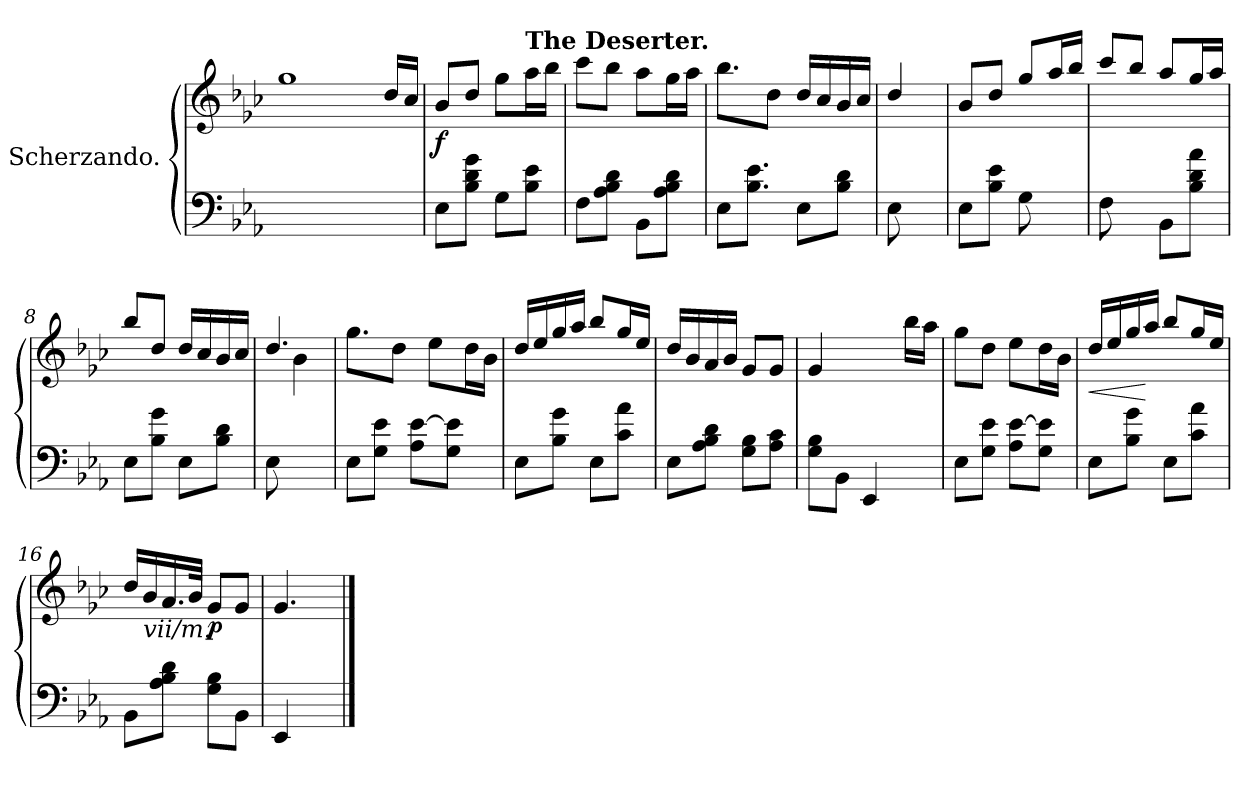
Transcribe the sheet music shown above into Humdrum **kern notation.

**kern	**kern	**dynam
*part1	*part1	*part1
*staff2	*staff1	*staff1/2
*I"Scherzando.	*	*
*clefF4	*clefG3	*
*k[b-e-a-]	*k[b-e-a-]	*
=1	=1	=1
1ryy	1ee-	.
8ryy	16b-/LL	.
.	16a-/JJ	.
=2	=2	=2
!	!	!LO:DY:b
8E-\L	8g/L	f
8B-\ 8d\ 8g\J	8b-/J	.
8G\L	8ee-\L	.
!	!LO:TX:a:B:t=The Deserter.	!
8B-\ 8e-\J	16ff\L	.
.	16gg\JJ	.
=3	=3	=3
8F\L	8aa-\L	.
8A-\ 8B-\ 8d\J	8gg\J	.
8BB-\L	8ff\L	.
8A-\ 8B-\ 8d\J	16ee-\L	.
.	16ff\JJ	.
=4	=4	=4
8E-\L	8.gg\L	.
8.B-\ 8.e-\J	.	.
.	8b-\J	.
8E-\L	16b-/LL	.
.	16a-/	.
8B-\ 8d\J	16g/	.
.	16a-/JJ	.
=5	=5	=5
8E-\L	4b-/	.
8ryy	.	.
=6	=6	=6
*	*^	*
8E-\L	8g/L	4.ryy	.
8B-\ 8e-\J	8b-/J	.	.
8G\L	8ee-/L	.	.
8ryy	16ff/L	8e-\ 8b-\J	.
.	16gg/JJ	.	.
!!LO:LB:g=z	!!
=7	=7	=7	=7
*^	*	*	*
8F\L	4ryy	8aa-/L	8ryy	.
4.ryy	.	8gg/J	8c\ 8a-\J	.
.	8BB-\L	8ff/L	4ryy	.
.	8B-\ 8d\ 8a-\J	16ee-/L	.	.
.	.	16ff/JJ	.	.
*	*	*v	*v	*
=8	=8	=8	=8
8E-\L	4ryy	8gg/L	.
8B-\ 8g\J	.	8b-/J	.
4ryy	8E-\L	16b-/LL	.
.	.	16a-/	.
.	8B-\ 8d\J	16g/	.
.	.	16a-/JJ	.
*v	*v	*	*
=9	=9	=9
*	*^	*
8E-\L	4.b-/	8ryy	.
4ryy	.	4g\	.
*	*v	*v	*
=10	=10	=10
8E-\L	8.ee-\L	.
8G\ 8e-\J	.	.
.	8b-\J	.
8A-\ [>8e-\L	.	.
.	8cc\L	.
8G\ 8e-\]J	.	.
.	16b-\L	.
16ryy	16g\JJ	.
=11	=11	=11
*^	*	*
8E-\L	4ryy	16b-/LL	.
.	.	16cc/	.
8B-\ 8g\J	.	16ee-/	.
.	.	16ff/JJ	.
4ryy	8E-\L	8gg/L	.
.	8c\ 8a-\J	16ee-/L	.
.	.	16cc/JJ	.
*v	*v	*	*
!!LO:LB:g=z
=12	=12	=12
8E-\L	16b-/LL	.
.	16g/	.
8A-\ 8B-\ 8d\J	16f/	.
.	16g/JJ	.
8G\ 8B-\L	8e-/L	.
8A-\ 8c\J	8e-/J	.
=13	=13	=13
8G\ 8B-\L	4e-/	.
8BB-\J	.	.
4EE-/	4ryy	.
8ryy	16gg\LL	.
.	16ff\JJ	.
=14	=14	=14
8E-\L	8ee-\L	.
8G\ 8e-\J	8b-\J	.
8A-\ [>8e-\L	8cc\L	.
8G\ 8e-\]J	16b-\L	.
.	16g\JJ	.
=15	=15	=15
*^	*	*
!	!	!	!LO:HP:b
8E-\L	4ryy	16b-/LL	<
.	.	16cc/	.
8B-\ 8g\J	.	16ee-/	.
.	.	16ff/JJ	[
4ryy	8E-\L	8gg/L	.
.	8c\ 8a-\J	16ee-/L	.
.	.	16cc/JJ	.
*v	*v	*	*
=16	=16	=16
8BB-\L	16b-/LL	.
!	!LO:TX:b:i:t=vii/m.	!
.	16g/	.
8A-\ 8B-\ 8d\J	16.f/	.
.	32g/JJk	.
!	!	!LO:DY:b
8G\ 8B-\L	8e-/L	p
8BB-\J	8e-/J	.
=17	=17	=17
4EE-/	4.e-/	.
8ryy	.	.
==	==	==
*-	*-	*-
